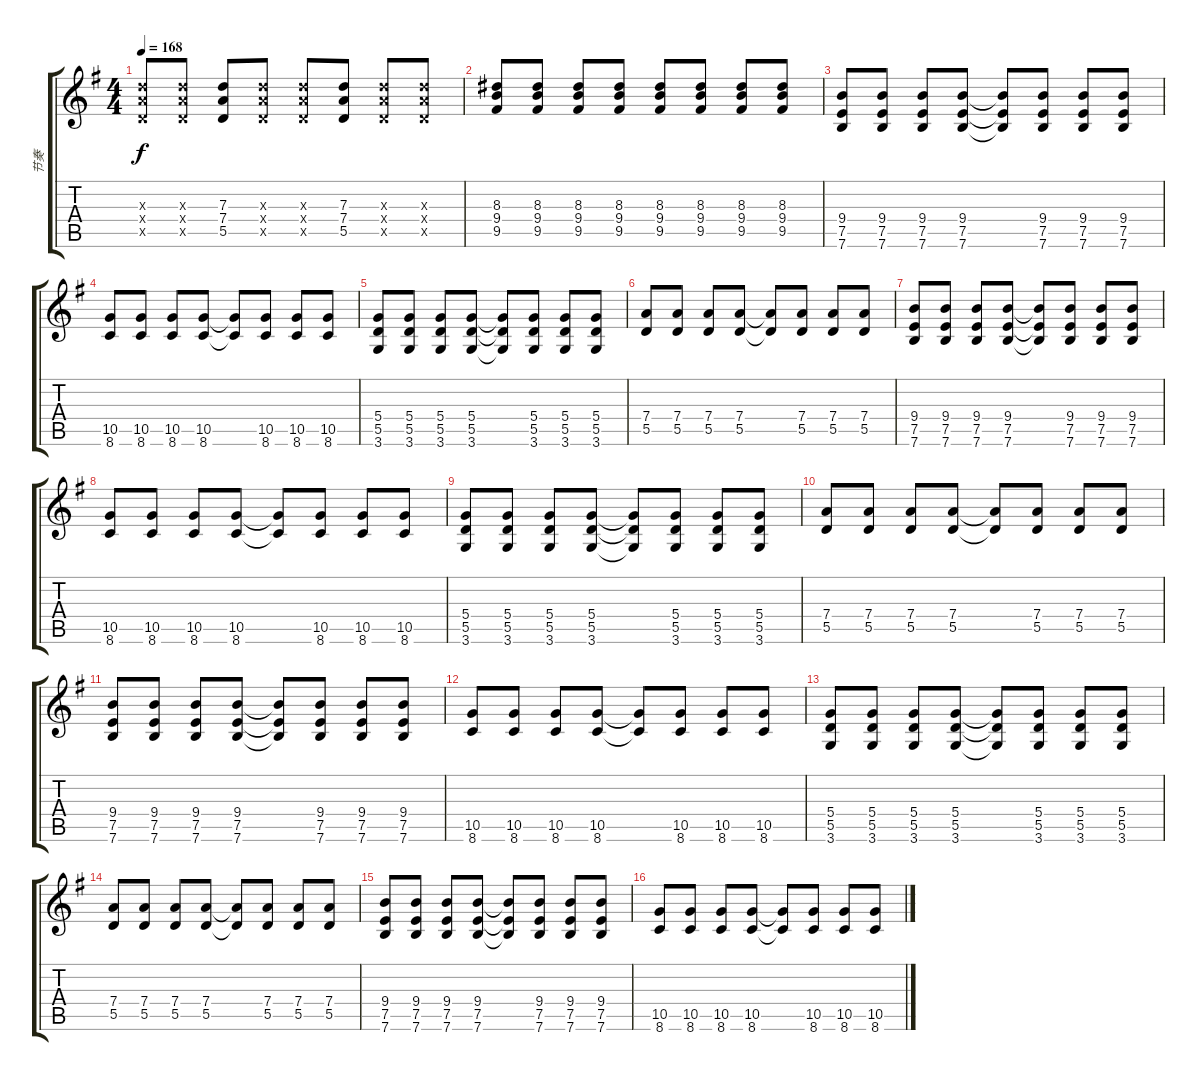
\track ("节奏" "节奏") {instrument distortionguitar}
\staff {score tabs}
\tuning (E4 B3 G3 D3 A2 E2) {hide}
\ts (4 4)
\tempo 168
\clef g2
\ks g
(7.3{x} 7.4{x} 5.5{x}).8{dy f} (7.3{x} 7.4{x} 5.5{x}).8 (7.3 7.4 5.5).8{txt ""} (7.3{x} 7.4{x} 5.5{x}).8 (7.3{x} 7.4{x} 5.5{x}).8 (7.3 7.4 5.5).8 (7.3{x} 7.4{x} 5.5{x}).8 (7.3{x} 7.4{x} 5.5{x}).8 |
(8.3 9.4 9.5).8 (8.3 9.4 9.5).8 (8.3 9.4 9.5).8 (8.3 9.4 9.5).8 (8.3 9.4 9.5).8 (8.3 9.4 9.5).8 (8.3 9.4 9.5).8 (8.3 9.4 9.5).8 |
(9.4 7.5 7.6).8 (9.4 7.5 7.6).8 (9.4 7.5 7.6).8 (9.4 7.5 7.6).8 (9.4{t} 7.5{t} 7.6{t}).8 (9.4 7.5 7.6).8 (9.4 7.5 7.6).8 (9.4 7.5 7.6).8 |
(10.5 8.6).8 (10.5 8.6).8 (10.5 8.6).8 (10.5 8.6).8 (10.5{t} 8.6{t}).8 (10.5 8.6).8 (10.5 8.6).8 (10.5 8.6).8 |
(5.4 5.5 3.6).8 (5.4 5.5 3.6).8 (5.4 5.5 3.6).8 (5.4 5.5 3.6).8 (5.4{t} 5.5{t} 3.6{t}).8 (5.4 5.5 3.6).8 (5.4 5.5 3.6).8 (5.4 5.5 3.6).8 |
(7.4 5.5).8 (7.4 5.5).8 (7.4 5.5).8 (7.4 5.5).8 (7.4{t} 5.5{t}).8 (7.4 5.5).8 (7.4 5.5).8 (7.4 5.5).8 |
(9.4 7.5 7.6).8 (9.4 7.5 7.6).8 (9.4 7.5 7.6).8 (9.4 7.5 7.6).8 (9.4{t} 7.5{t} 7.6{t}).8 (9.4 7.5 7.6).8 (9.4 7.5 7.6).8 (9.4 7.5 7.6).8 |
(10.5 8.6).8 (10.5 8.6).8 (10.5 8.6).8 (10.5 8.6).8 (10.5{t} 8.6{t}).8 (10.5 8.6).8 (10.5 8.6).8 (10.5 8.6).8 |
(5.4 5.5 3.6).8 (5.4 5.5 3.6).8 (5.4 5.5 3.6).8 (5.4 5.5 3.6).8 (5.4{t} 5.5{t} 3.6{t}).8 (5.4 5.5 3.6).8 (5.4 5.5 3.6).8 (5.4 5.5 3.6).8 |
(7.4 5.5).8 (7.4 5.5).8 (7.4 5.5).8 (7.4 5.5).8 (7.4{t} 5.5{t}).8 (7.4 5.5).8 (7.4 5.5).8 (7.4 5.5).8 |
(9.4 7.5 7.6).8 (9.4 7.5 7.6).8 (9.4 7.5 7.6).8 (9.4 7.5 7.6).8 (9.4{t} 7.5{t} 7.6{t}).8 (9.4 7.5 7.6).8 (9.4 7.5 7.6).8 (9.4 7.5 7.6).8 |
(10.5 8.6).8 (10.5 8.6).8 (10.5 8.6).8 (10.5 8.6).8 (10.5{t} 8.6{t}).8 (10.5 8.6).8 (10.5 8.6).8 (10.5 8.6).8 |
(5.4 5.5 3.6).8 (5.4 5.5 3.6).8 (5.4 5.5 3.6).8 (5.4 5.5 3.6).8 (5.4{t} 5.5{t} 3.6{t}).8 (5.4 5.5 3.6).8 (5.4 5.5 3.6).8 (5.4 5.5 3.6).8 |
(7.4 5.5).8 (7.4 5.5).8 (7.4 5.5).8 (7.4 5.5).8 (7.4{t} 5.5{t}).8 (7.4 5.5).8 (7.4 5.5).8 (7.4 5.5).8 |
(9.4 7.5 7.6).8 (9.4 7.5 7.6).8 (9.4 7.5 7.6).8 (9.4 7.5 7.6).8 (9.4{t} 7.5{t} 7.6{t}).8 (9.4 7.5 7.6).8 (9.4 7.5 7.6).8 (9.4 7.5 7.6).8 |
(10.5 8.6).8 (10.5 8.6).8 (10.5 8.6).8 (10.5 8.6).8 (10.5{t} 8.6{t}).8 (10.5 8.6).8 (10.5 8.6).8 (10.5 8.6).8
